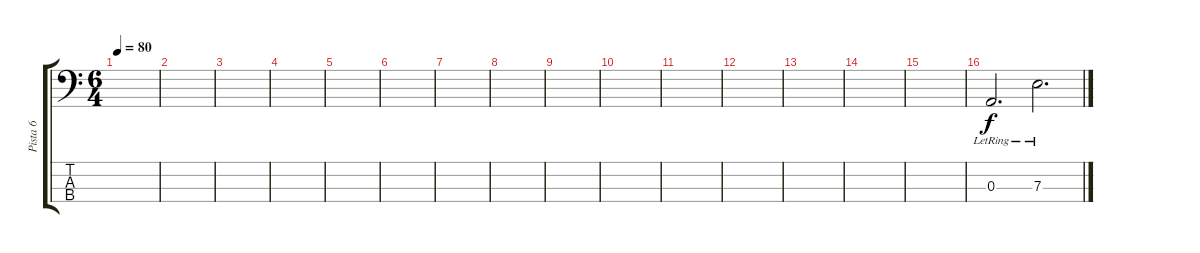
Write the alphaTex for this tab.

\track ("Pista 6" "Pista 6") {instrument electricbassfinger}
\staff {score tabs}
\tuning (G2 D2 A1 E1) {hide}
\ts (6 4)
\tempo 80
\clef f4
\ks c
|
|
|
|
|
|
|
|
|
|
|
|
|
|
|
0.3{lr}.2{d} 7.3{lr}.2{d}
